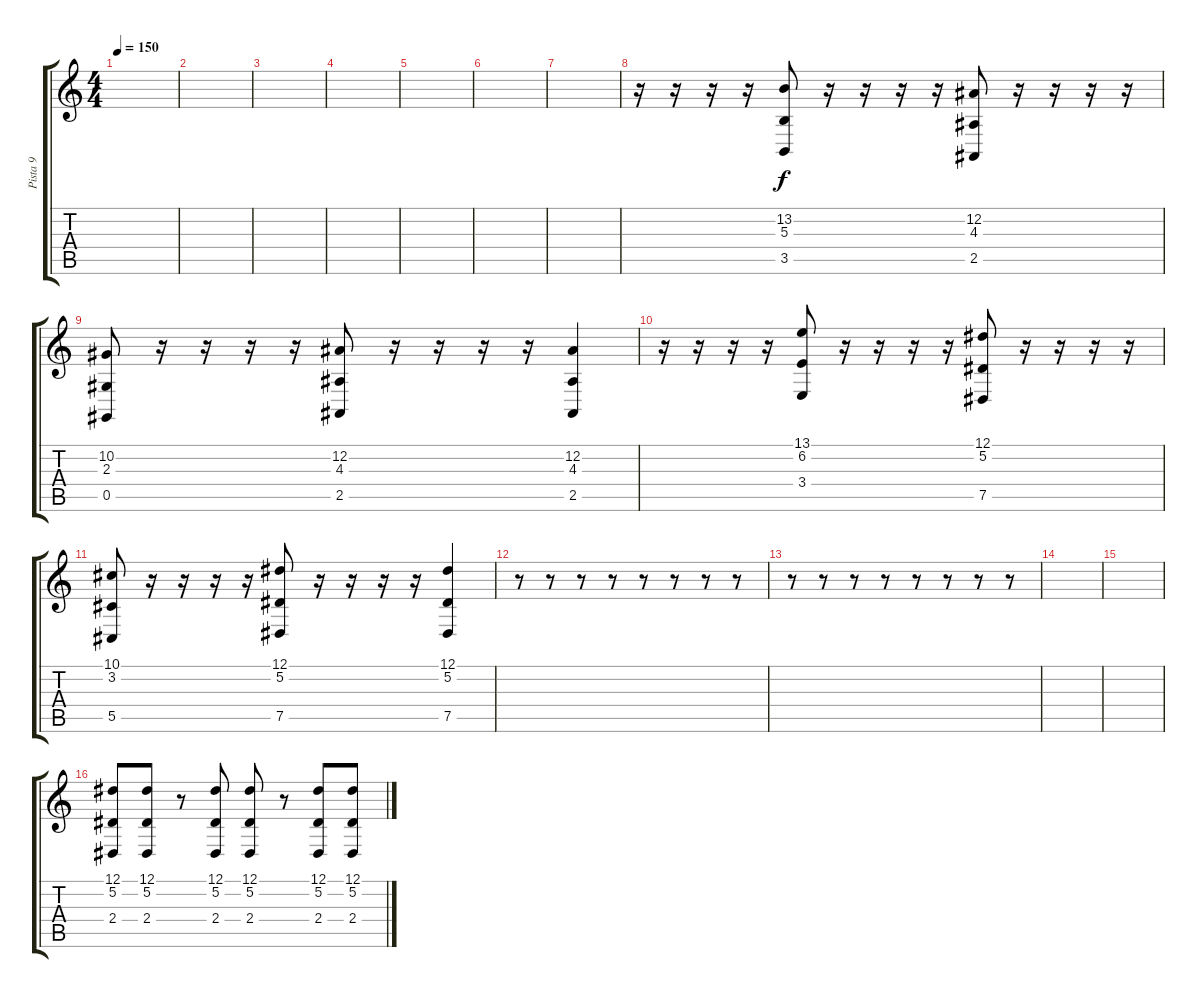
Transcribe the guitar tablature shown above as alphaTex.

\track ("Pista 9" "Pista 9") {instrument stringensemble1}
\staff {score tabs}
\tuning (Eb4 Bb3 Gb3 Db3 Ab2 Eb2) {hide}
\ts (4 4)
\tempo 150
\clef g2
\ks c
|
|
|
|
|
|
|
r.16 r.16 r.16 r.16 (13.2 5.3 3.5).8 r.16 r.16 r.16 r.16 (12.2 4.3 2.5).8 r.16 r.16 r.16 r.16 |
(10.2 2.3 0.5).8 r.16 r.16 r.16 r.16 (12.2 4.3 2.5).8 r.16 r.16 r.16 r.16 (12.2 4.3 2.5).4 |
r.16 r.16 r.16 r.16 (13.1 6.2 3.4).8 r.16 r.16 r.16 r.16 (12.1 5.2 7.5).8 r.16 r.16 r.16 r.16 |
(10.1 3.2 5.5).8 r.16 r.16 r.16 r.16 (12.1 5.2 7.5).8 r.16 r.16 r.16 r.16 (12.1 5.2 7.5).4 |
r.8 r.8 r.8 r.8 r.8 r.8 r.8 r.8 |
r.8 r.8 r.8 r.8 r.8 r.8 r.8 r.8 |
|
|
(12.1 5.2 2.4).8 (12.1 5.2 2.4).8 r.8 (12.1 5.2 2.4).8 (12.1 5.2 2.4).8 r.8 (12.1 5.2 2.4).8 (12.1 5.2 2.4).8
